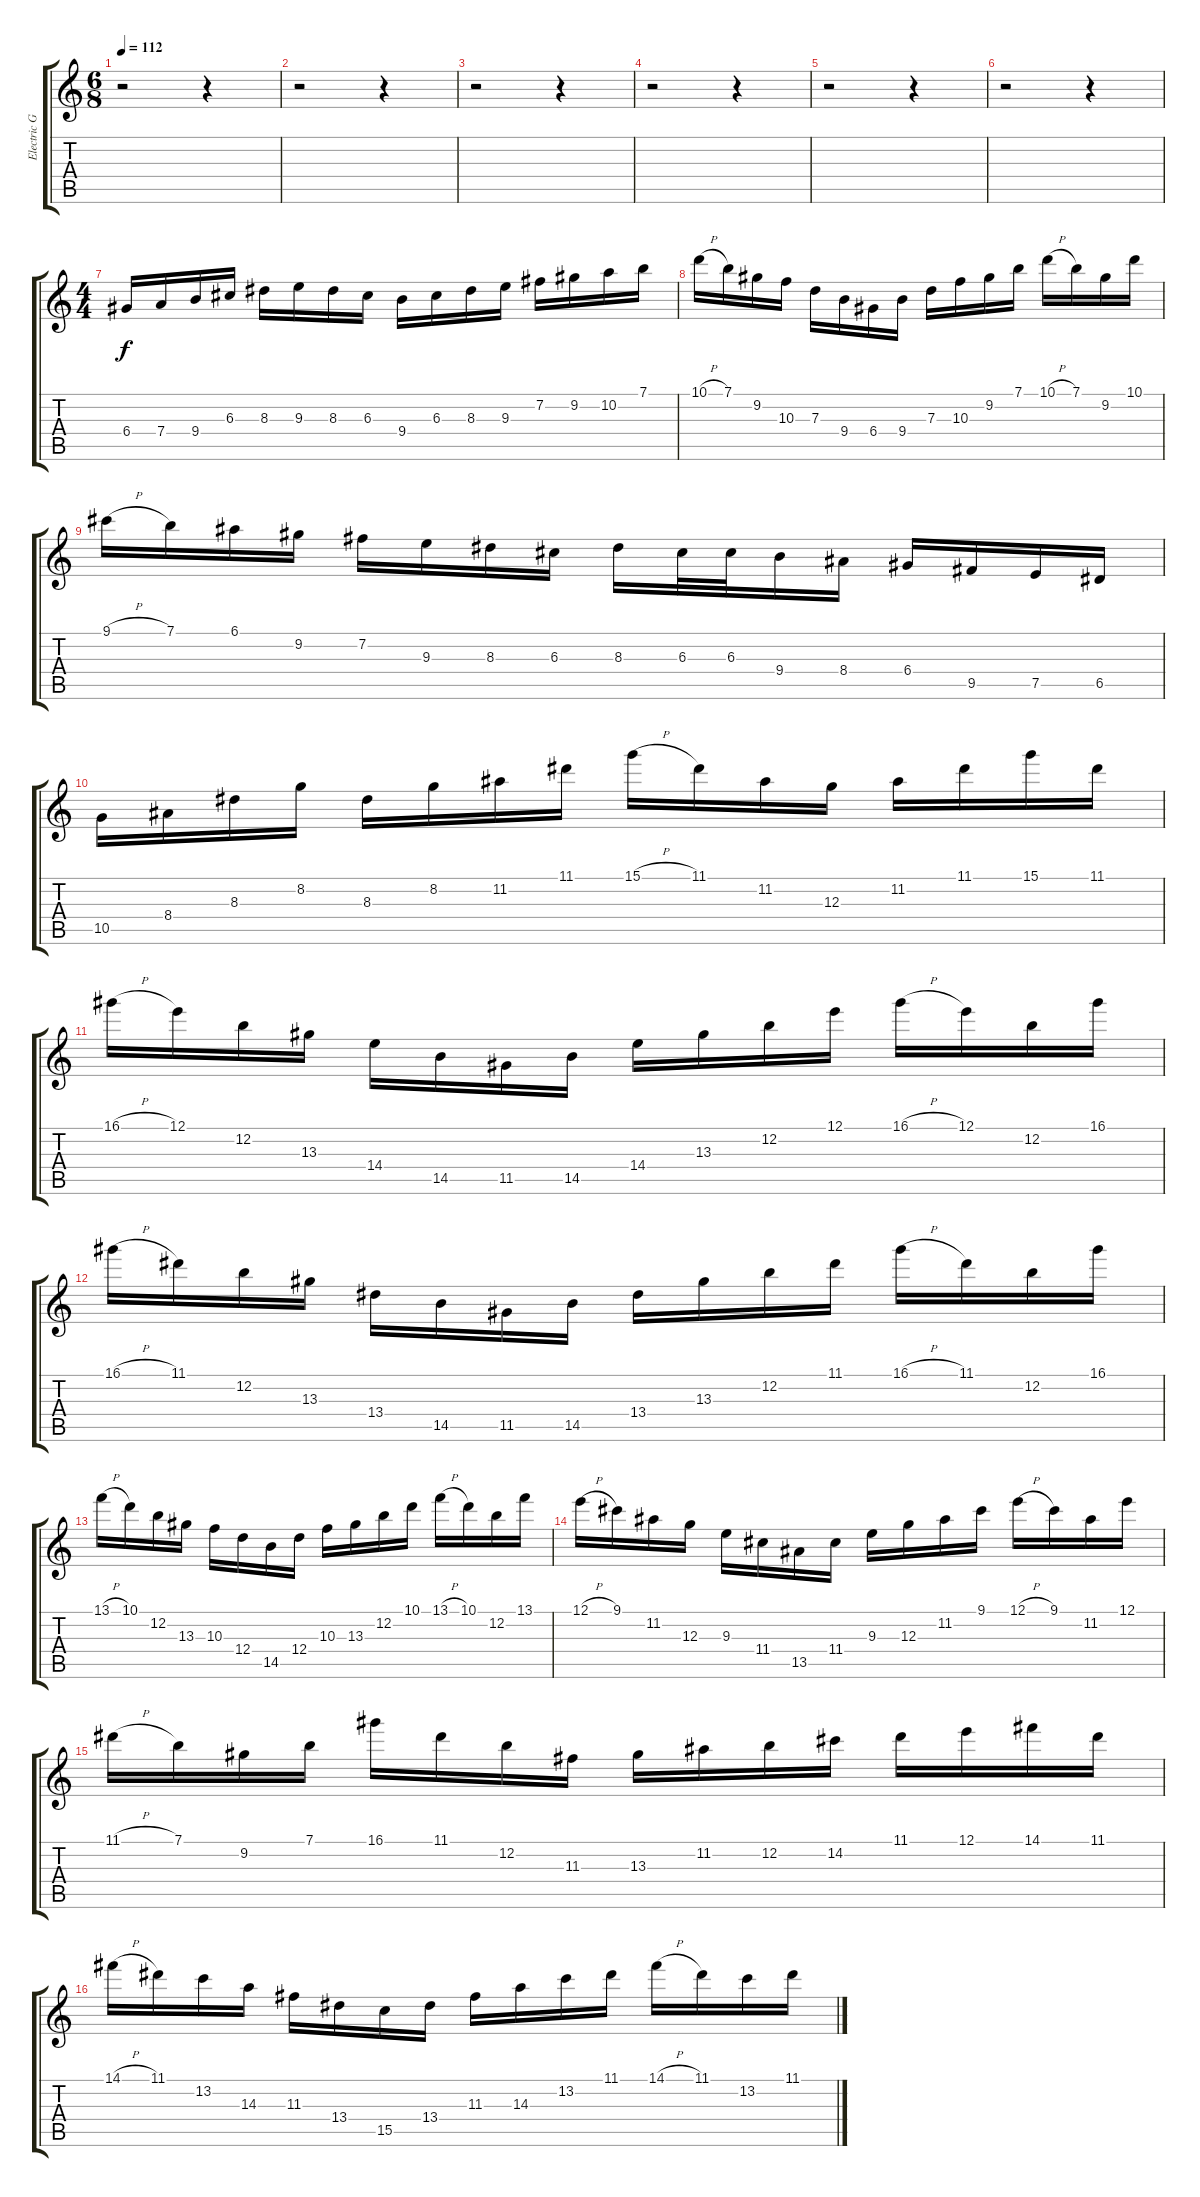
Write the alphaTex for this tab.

\track ("Electric Guitar 2" "Electric G") {instrument electricguitarjazz}
\staff {score tabs}
\tuning (E4 B3 G3 D3 A2 E2) {hide}
\ts (6 8)
\tempo 112
\clef g2
\ks c
r.2{dy f} r.4 |
r.2 r.4 |
r.2 r.4 |
r.2 r.4 |
r.2 r.4 |
r.2 r.4 |
\ts (4 4)
6.4.16 7.4.16 9.4.16 6.3.16 8.3.16 9.3.16 8.3.16 6.3.16 9.4.16 6.3.16 8.3.16 9.3.16 7.2.16 9.2.16 10.2.16 7.1.16 |
10.1{h}.16 7.1.16 9.2.16 10.3.16 7.3.16 9.4.16 6.4.16 9.4.16 7.3.16 10.3.16 9.2.16 7.1.16 10.1{h}.16 7.1.16 9.2.16 10.1.16 |
9.1{h}.16 7.1.16 6.1.16 9.2.16 7.2.16 9.3.16 8.3.16 6.3.16 8.3.16 6.3.32 6.3.32 9.4.16 8.4.16 6.4.16 9.5.16 7.5.16 6.5.16 |
10.5.16 8.4.16 8.3.16 8.2.16 8.3.16 8.2.16 11.2.16 11.1.16 15.1{h}.16 11.1.16 11.2.16 12.3.16 11.2.16 11.1.16 15.1.16 11.1.16 |
16.1{h}.16 12.1.16 12.2.16 13.3.16 14.4.16 14.5.16 11.5.16 14.5.16 14.4.16 13.3.16 12.2.16 12.1.16 16.1{h}.16 12.1.16 12.2.16 16.1.16 |
16.1{h}.16 11.1.16 12.2.16 13.3.16 13.4.16 14.5.16 11.5.16 14.5.16 13.4.16 13.3.16 12.2.16 11.1.16 16.1{h}.16 11.1.16 12.2.16 16.1.16 |
13.1{h}.16 10.1.16 12.2.16 13.3.16 10.3.16 12.4.16 14.5.16 12.4.16 10.3.16 13.3.16 12.2.16 10.1.16 13.1{h}.16 10.1.16 12.2.16 13.1.16 |
12.1{h}.16 9.1.16 11.2.16 12.3.16 9.3.16 11.4.16 13.5.16 11.4.16 9.3.16 12.3.16 11.2.16 9.1.16 12.1{h}.16 9.1.16 11.2.16 12.1.16 |
11.1{h}.16 7.1.16 9.2.16 7.1.16 16.1.16 11.1.16 12.2.16 11.3.16 13.3.16 11.2.16 12.2.16 14.2.16 11.1.16 12.1.16 14.1.16 11.1.16 |
14.1{h}.16 11.1.16 13.2.16 14.3.16 11.3.16 13.4.16 15.5.16 13.4.16 11.3.16 14.3.16 13.2.16 11.1.16 14.1{h}.16 11.1.16 13.2.16 11.1.16
